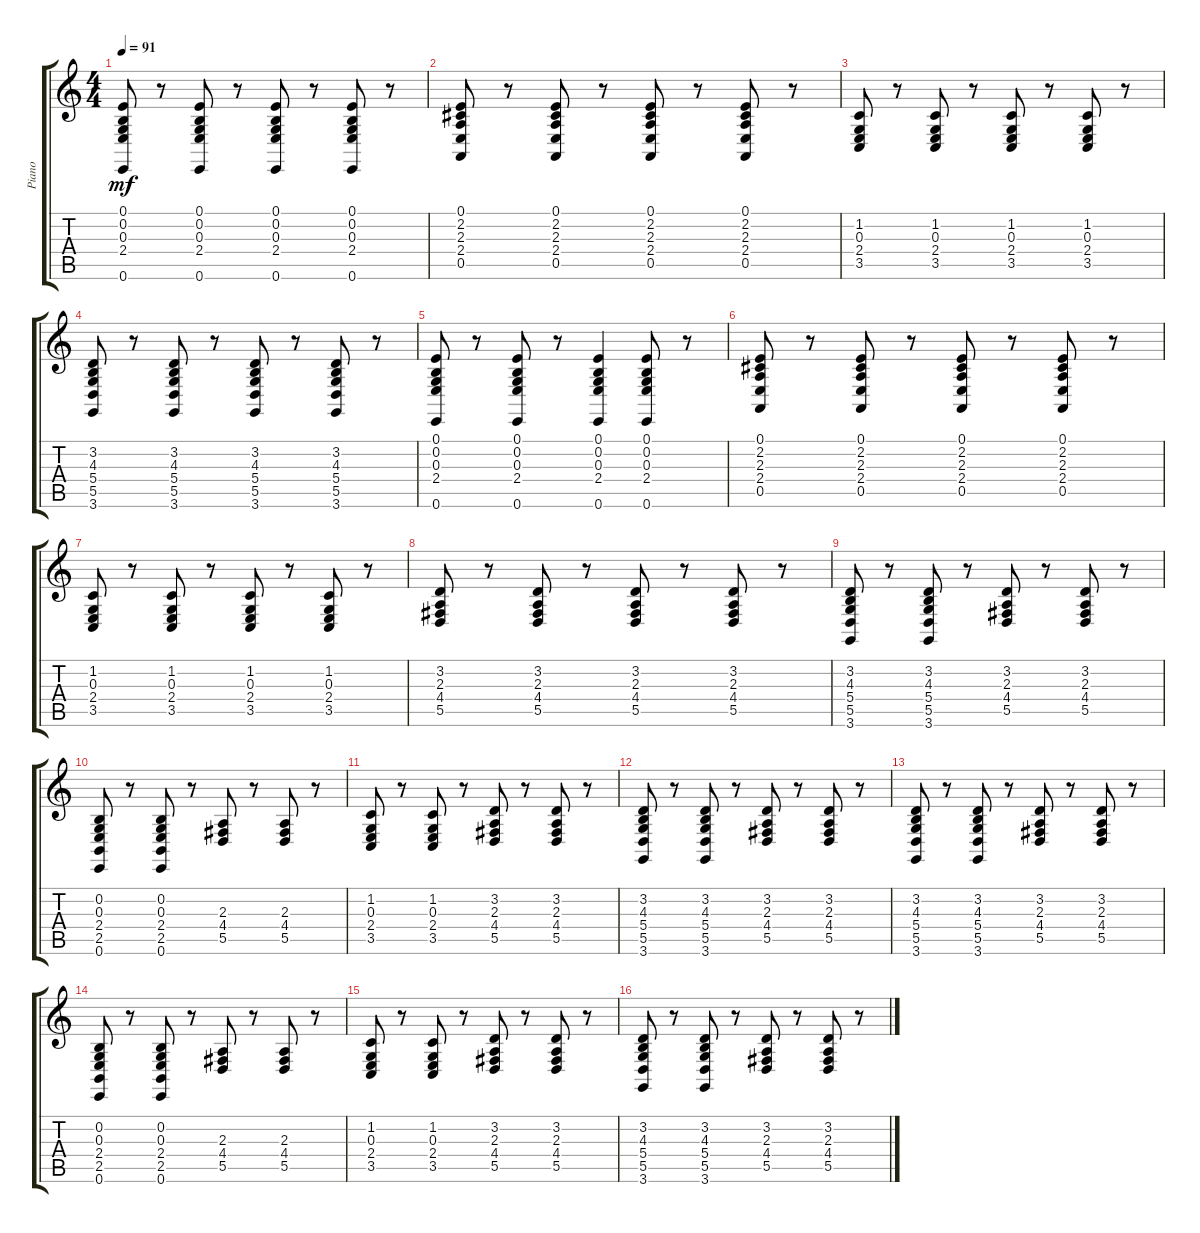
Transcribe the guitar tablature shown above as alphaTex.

\track ("Piano" "Piano") {instrument acousticgrandpiano}
\staff {score tabs}
\tuning (E4 B3 G3 D3 A2 E2) {hide}
\ts (4 4)
\tempo 91
\clef g2
\ks c
(0.1 0.2 0.3 2.4 0.6).8{dy mf} r.8 (0.1 0.2 0.3 2.4 0.6).8 r.8 (0.1 0.2 0.3 2.4 0.6).8 r.8 (0.1 0.2 0.3 2.4 0.6).8 r.8 |
(0.1 2.2 2.3 2.4 0.5).8 r.8 (0.1 2.2 2.3 2.4 0.5).8 r.8 (0.1 2.2 2.3 2.4 0.5).8 r.8 (0.1 2.2 2.3 2.4 0.5).8 r.8 |
(1.2 0.3 2.4 3.5).8 r.8 (1.2 0.3 2.4 3.5).8 r.8 (1.2 0.3 2.4 3.5).8 r.8 (1.2 0.3 2.4 3.5).8 r.8 |
(3.2 4.3 5.4 5.5 3.6).8 r.8 (3.2 4.3 5.4 5.5 3.6).8 r.8 (3.2 4.3 5.4 5.5 3.6).8 r.8 (3.2 4.3 5.4 5.5 3.6).8 r.8 |
(0.1 0.2 0.3 2.4 0.6).8 r.8 (0.1 0.2 0.3 2.4 0.6).8 r.8 (0.1 0.2 0.3 2.4 0.6).4 (0.1 0.2 0.3 2.4 0.6).8 r.8 |
(0.1 2.2 2.3 2.4 0.5).8 r.8 (0.1 2.2 2.3 2.4 0.5).8 r.8 (0.1 2.2 2.3 2.4 0.5).8 r.8 (0.1 2.2 2.3 2.4 0.5).8 r.8 |
(1.2 0.3 2.4 3.5).8 r.8 (1.2 0.3 2.4 3.5).8 r.8 (1.2 0.3 2.4 3.5).8 r.8 (1.2 0.3 2.4 3.5).8 r.8 |
(3.2 2.3 4.4 5.5).8 r.8 (3.2 2.3 4.4 5.5).8 r.8 (3.2 2.3 4.4 5.5).8 r.8 (3.2 2.3 4.4 5.5).8 r.8 |
(3.2 4.3 5.4 5.5 3.6).8 r.8 (3.2 4.3 5.4 5.5 3.6).8 r.8 (3.2 2.3 4.4 5.5).8 r.8 (3.2 2.3 4.4 5.5).8 r.8 |
(0.2 0.3 2.4 2.5 0.6).8 r.8 (0.2 0.3 2.4 2.5 0.6).8 r.8 (2.3 4.4 5.5).8 r.8 (2.3 4.4 5.5).8 r.8 |
(1.2 0.3 2.4 3.5).8 r.8 (1.2 0.3 2.4 3.5).8 r.8 (3.2 2.3 4.4 5.5).8 r.8 (3.2 2.3 4.4 5.5).8 r.8 |
(3.2 4.3 5.4 5.5 3.6).8 r.8 (3.2 4.3 5.4 5.5 3.6).8 r.8 (3.2 2.3 4.4 5.5).8 r.8 (3.2 2.3 4.4 5.5).8 r.8 |
(3.2 4.3 5.4 5.5 3.6).8 r.8 (3.2 4.3 5.4 5.5 3.6).8 r.8 (3.2 2.3 4.4 5.5).8 r.8 (3.2 2.3 4.4 5.5).8 r.8 |
(0.2 0.3 2.4 2.5 0.6).8 r.8 (0.2 0.3 2.4 2.5 0.6).8 r.8 (2.3 4.4 5.5).8 r.8 (2.3 4.4 5.5).8 r.8 |
(1.2 0.3 2.4 3.5).8 r.8 (1.2 0.3 2.4 3.5).8 r.8 (3.2 2.3 4.4 5.5).8 r.8 (3.2 2.3 4.4 5.5).8 r.8 |
(3.2 4.3 5.4 5.5 3.6).8 r.8 (3.2 4.3 5.4 5.5 3.6).8 r.8 (3.2 2.3 4.4 5.5).8 r.8 (3.2 2.3 4.4 5.5).8 r.8
